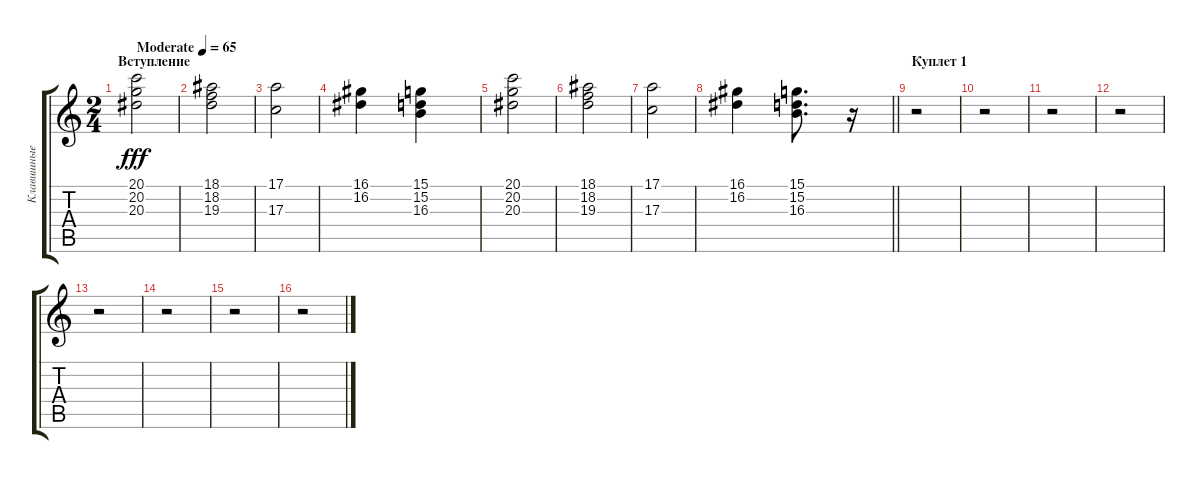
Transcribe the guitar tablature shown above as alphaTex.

\track ("Клавишные 1" "Клавишные ") {instrument drawbarorgan}
\staff {score tabs}
\tuning (E4 B3 G3 D3 A2 E2) {hide}
\ts (2 4)
\section ("" "Вступление")
\tempo (65 "Moderate")
\clef g2
\ks c
(20.1 20.2 20.3).2{dy fff instrument drawbarorgan} |
(18.1 18.2 19.3).2 |
(17.1 17.3).2 |
(16.1 16.2).4 (15.1 15.2 16.3).4 |
(20.1 20.2 20.3).2 |
(18.1 18.2 19.3).2 |
(17.1 17.3).2 |
\barLineRight lightlight
(16.1 16.2).4 (15.1 15.2 16.3).8{d} r.16 |
\section ("" "Куплет 1")
r.2 |
r.2 |
r.2 |
r.2 |
r.2 |
r.2 |
r.2 |
r.2
